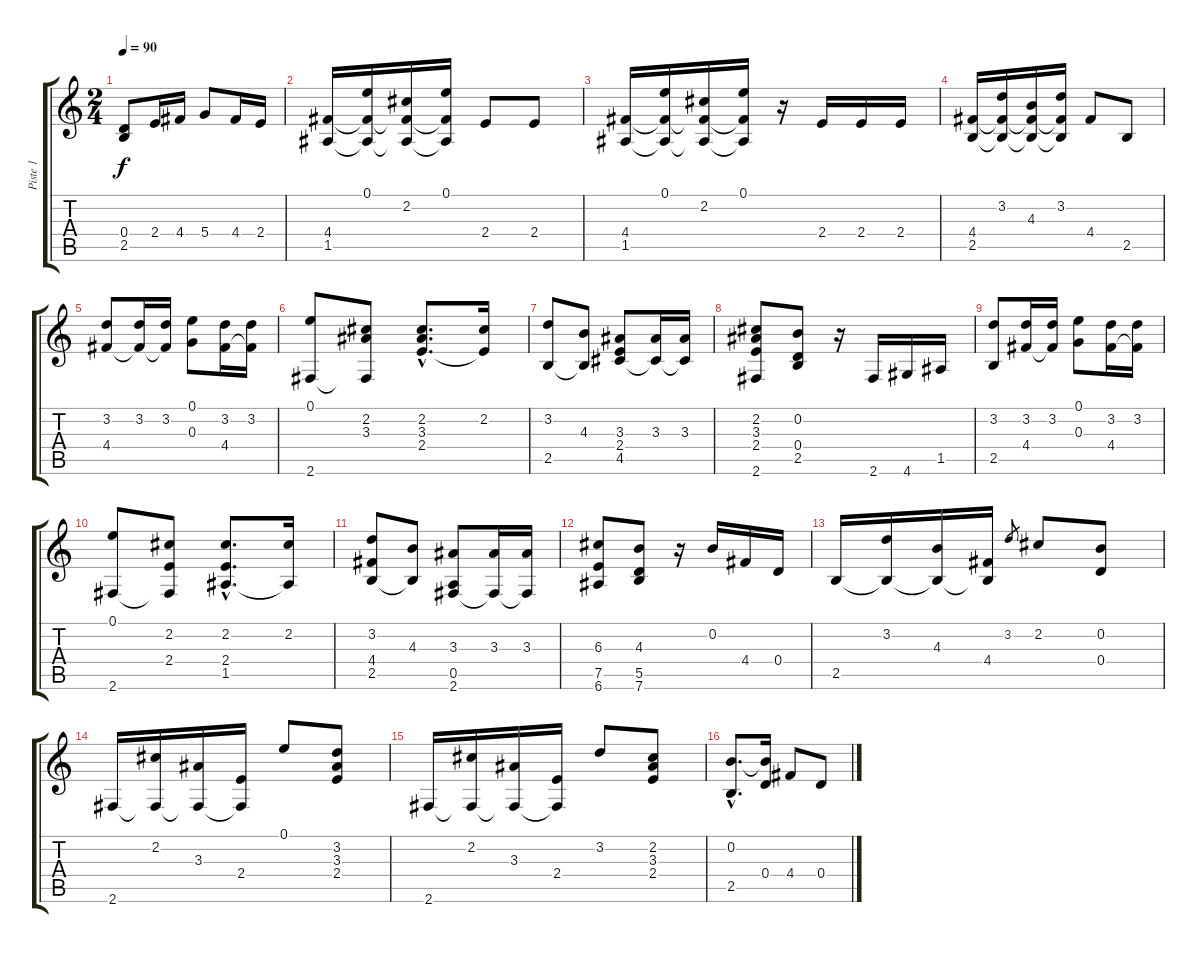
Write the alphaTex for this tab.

\track ("Piste 1" "Piste 1") {instrument acousticguitarnylon}
\staff {score tabs}
\tuning (E4 B3 G3 D3 A2 E2) {hide}
\ts (2 4)
\tempo 90
\clef g2
\ks c
(0.4 2.5).8{dy f} 2.4.16 4.4.16 5.4.8 4.4.16 2.4.16 |
(4.4 1.5).16 (0.1 4.4{t} 1.5{t}).16 (2.2 4.4{t} 1.5{t}).16 (0.1 4.4{t} 1.5{t}).16 2.4.8 2.4.8 |
(4.4 1.5).16 (0.1 4.4{t} 1.5{t}).16 (2.2 4.4{t} 1.5{t}).16 (0.1 4.4{t} 1.5{t}).16 r.16 2.4.16 2.4.16 2.4.16 |
(4.4 2.5).16 (3.2 4.4{t} 2.5{t}).16 (4.3 4.4{t} 2.5{t}).16 (3.2 4.4{t} 2.5{t}).16 4.4.8 2.5.8 |
(3.2 4.4).8 (3.2 4.4{t}).16 (3.2 4.4{t}).16 (0.1 0.3).8 (3.2 4.4).16 (3.2 4.4{t}).16 |
(0.1 2.6).8 (2.2 3.3 2.6{t}).8 (2.2{hac} 3.3{hac} 2.4{hac}).8{d} (2.2 2.4{t}).16 |
(3.2 2.5).8 (4.3 2.5{t}).8 (3.3 2.4 4.5).8 (3.3 4.5{t}).16 (3.3 4.5{t}).16 |
(2.2 3.3 2.4 2.6).8 (0.2 0.4 2.5).8 r.16 2.6.16 4.6.16 1.5.16 |
(3.2 2.5).8 (3.2 4.4).16 (3.2 4.4{t}).16 (0.1 0.3).8 (3.2 4.4).16 (3.2 4.4{t}).16 |
(0.1 2.6).8 (2.2 2.4 2.6{t}).8 (2.2{hac} 2.4{hac} 1.5{hac}).8{d} (2.2 1.5{t}).16 |
(3.2 4.4 2.5).8 (4.3 2.5{t}).8 (3.3 0.5 2.6).8 (3.3 2.6{t}).16 (3.3 2.6{t}).16 |
(6.3 7.5 6.6).8 (4.3 5.5 7.6).8 r.16 0.2.16 4.4.16 0.4.16 |
2.5.16 (3.2 2.5{t}).16 (4.3 2.5{t}).16 (4.4 2.5{t}).16 3.2.8{gr} 2.2.8 (0.2 0.4).8 |
2.6.16 (2.2 2.6{t}).16 (3.3 2.6{t}).16 (2.4 2.6{t}).16 0.1.8 (3.2 3.3 2.4).8 |
2.6.16 (2.2 2.6{t}).16 (3.3 2.6{t}).16 (2.4 2.6{t}).16 3.2.8 (2.2 3.3 2.4).8 |
(0.2{hac} 2.5{hac}).8{d} (0.2{t} 0.4).16 4.4.8 0.4.8
